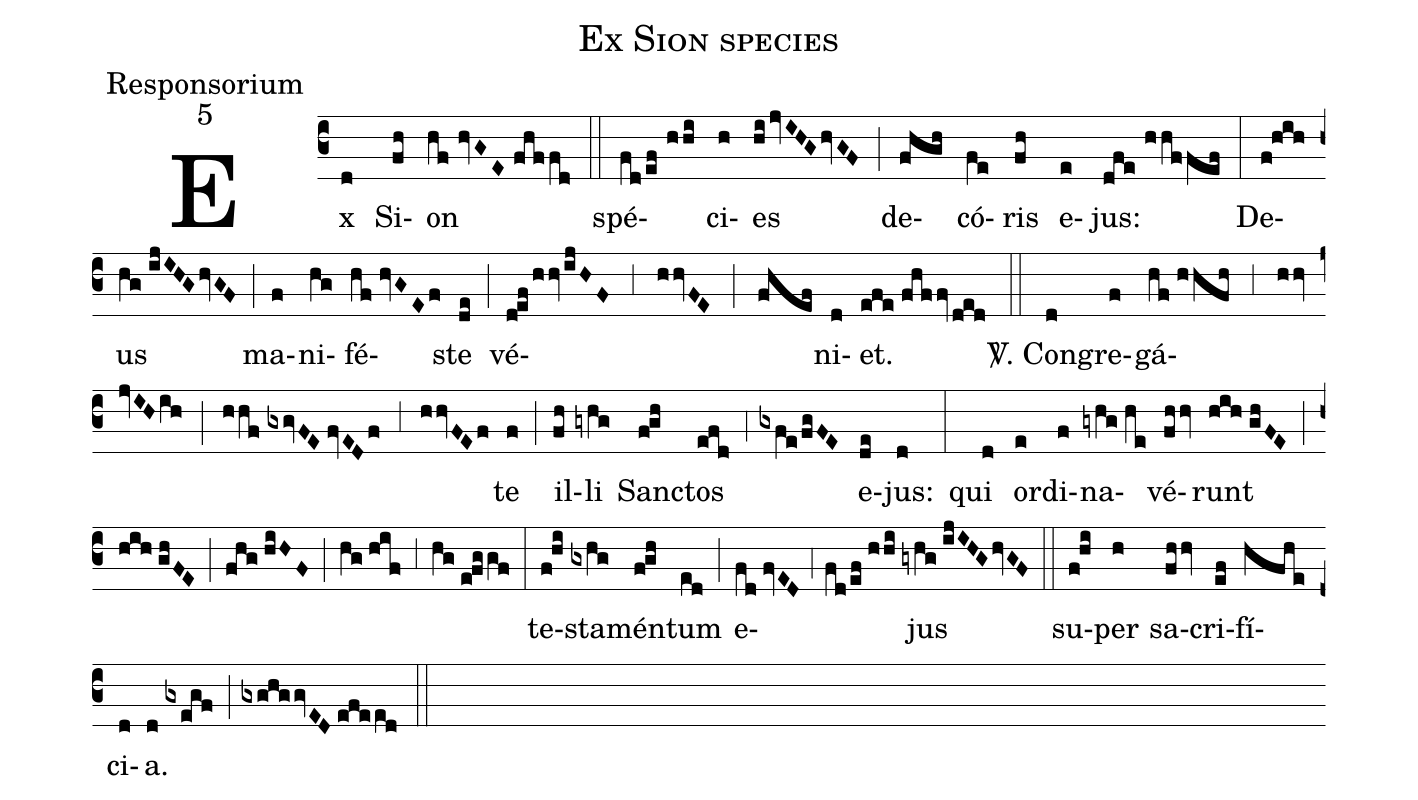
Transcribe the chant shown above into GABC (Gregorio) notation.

name:Ex Sion species;
office-part:Responsorium;
mode:5;
%%
(c3) Ex(d) Si(fh)on(hf//hvGE//fhffd) (::)
spé(fd/ef//hhi)ci(h)es(hi/jvIHG/hvGF) (;) de(fhgh)có(fe)ris(fh) e(e)jus:(dfe//hhffef) (:)
De(f!hih)us(hg//ijIHG/hvGF) (;) ma(f)ni(hg)fé(hf//hvGEf)ste(de) (;) vé(d!ef/hhv/ijHF;3hhvFE;fhef)ni(d)et.(efe//fhffv/ded) (::)

<sp>V/</sp>. Con(d)gre(f)gá(hf//hhfh;3hhv//jvIH/ih;hhf//gxgvFE//fvEDf;3hhvFEf)te(f) (;) il(fh)li(gyhg) San(f!gh)ctos(efd) (,4) (gxfe/fgFE) e(de)jus:(d) (:)
qui(d) or(e)di(f)na(gyhg//he)vé(fhhv)runt(hih//ghFE) (;) (hih//ghFE) (;) (fhg//hiHF) (;) (hg//hif) (,3) (hg//e!fggf) (:)
te(f!hi)sta(gxhg)mén(f!gh)tum(ed) (;) e(fd//fvED;4fd/ef//hhi)jus(gyhg//ijIHG/hvGF) (::)
su(f!hi)per(h) sa(fhhv)cri(ef)fí(hfhe)ci(d)a.(d//gxegf) (;) (gxghggvED//efeed) (::)
